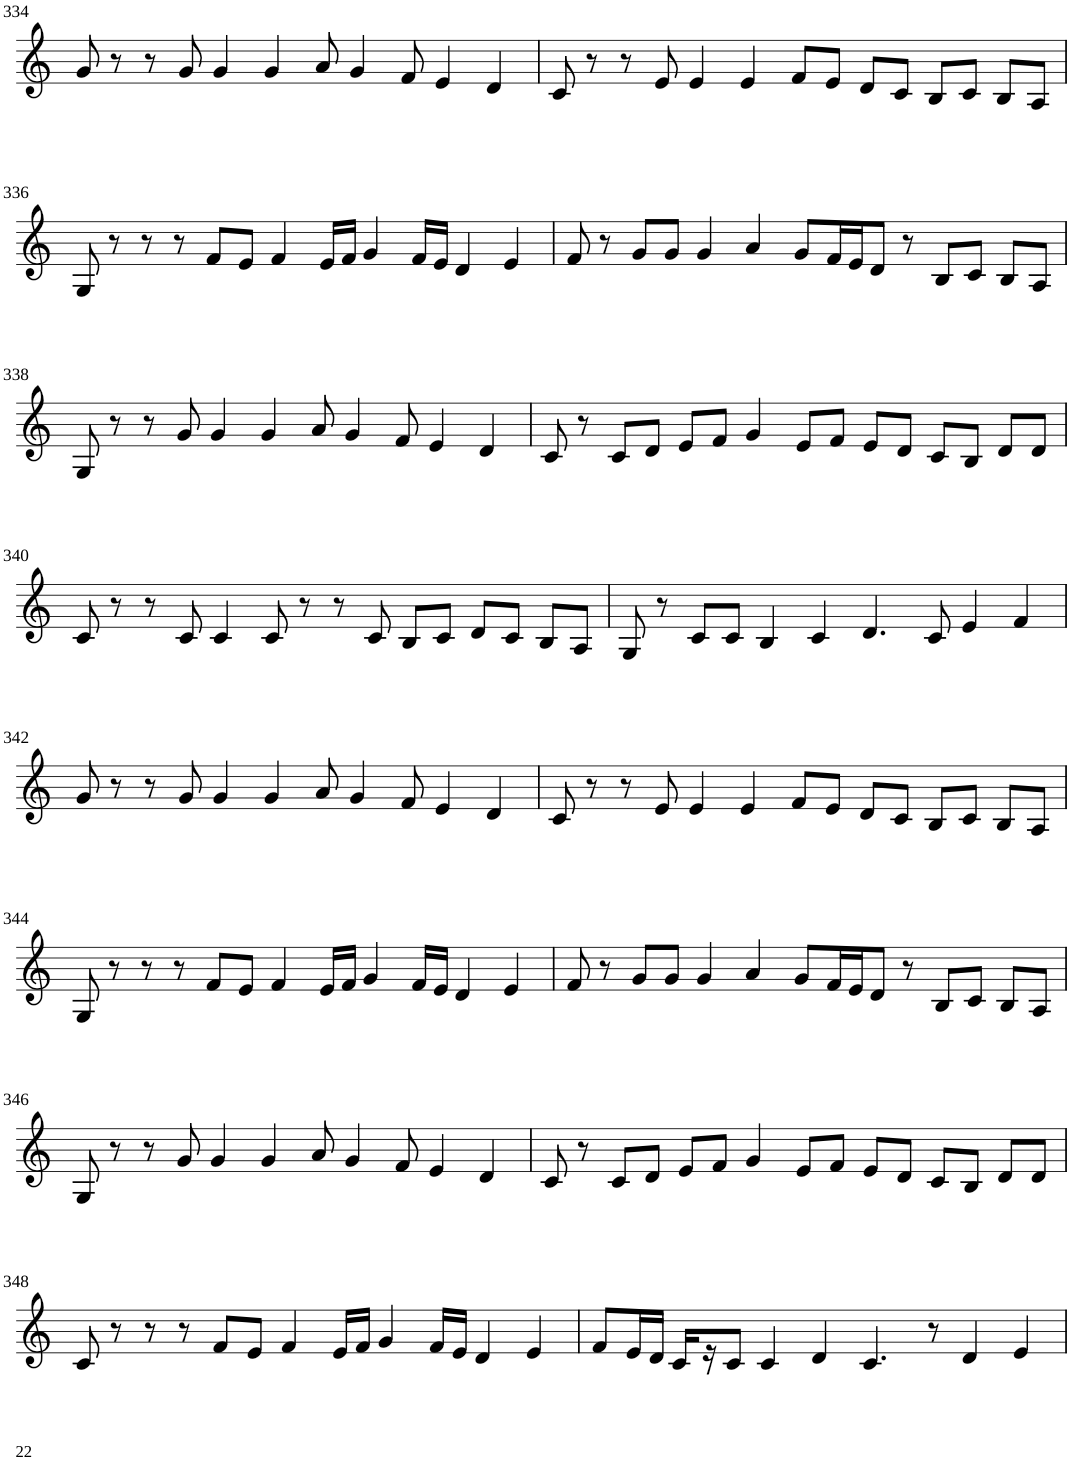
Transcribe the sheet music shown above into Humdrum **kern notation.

**kern
*part1
*staff1
*I"Violin
!!LO:PB:g=z
*clefG2
*k[]
*M8/4
=334
8g/
8r
8r
8g/
4g/
4g/
8a/
4g/
8f/
4e/
4d/
=335
8c/
8r
8r
8e/
4e/
4e/
8f/L
8e/J
8d/L
8c/J
8B/L
8c/J
8B/L
8A/J
!!LO:LB:g=z
=336
8G/
8r
8r
8r
8f/L
8e/J
4f/
16e/LL
16f/JJ
4g/
16f/LL
16e/JJ
4d/
4e/
=337
8f/
8r
8g/L
8g/J
4g/
4a/
8g/L
16f/L
16e/J
8d/J
8r
8B/L
8c/J
8B/L
8A/J
!!LO:LB:g=z
=338
8G/
8r
8r
8g/
4g/
4g/
8a/
4g/
8f/
4e/
4d/
=339
8c/
8r
8c/L
8d/J
8e/L
8f/J
4g/
8e/L
8f/J
8e/L
8d/J
8c/L
8B/J
8d/L
8d/J
!!LO:LB:g=z
=340
8c/
8r
8r
8c/
4c/
8c/
8r
8r
8c/
8B/L
8c/J
8d/L
8c/J
8B/L
8A/J
=341
8G/
8r
8c/L
8c/J
4B/
4c/
4.d/
8c/
4e/
4f/
!!LO:LB:g=z
=342
8g/
8r
8r
8g/
4g/
4g/
8a/
4g/
8f/
4e/
4d/
=343
8c/
8r
8r
8e/
4e/
4e/
8f/L
8e/J
8d/L
8c/J
8B/L
8c/J
8B/L
8A/J
!!LO:LB:g=z
=344
8G/
8r
8r
8r
8f/L
8e/J
4f/
16e/LL
16f/JJ
4g/
16f/LL
16e/JJ
4d/
4e/
=345
8f/
8r
8g/L
8g/J
4g/
4a/
8g/L
16f/L
16e/J
8d/J
8r
8B/L
8c/J
8B/L
8A/J
!!LO:LB:g=z
=346
8G/
8r
8r
8g/
4g/
4g/
8a/
4g/
8f/
4e/
4d/
=347
8c/
8r
8c/L
8d/J
8e/L
8f/J
4g/
8e/L
8f/J
8e/L
8d/J
8c/L
8B/J
8d/L
8d/J
!!LO:LB:g=z
=348
8c/
8r
8r
8r
8f/L
8e/J
4f/
16e/LL
16f/JJ
4g/
16f/LL
16e/JJ
4d/
4e/
=349
8f/L
16e/L
16d/JJ
16c/LL
16r
8c/J
4c/
4d/
4.c/
8r
4d/
4e/
=
*-
